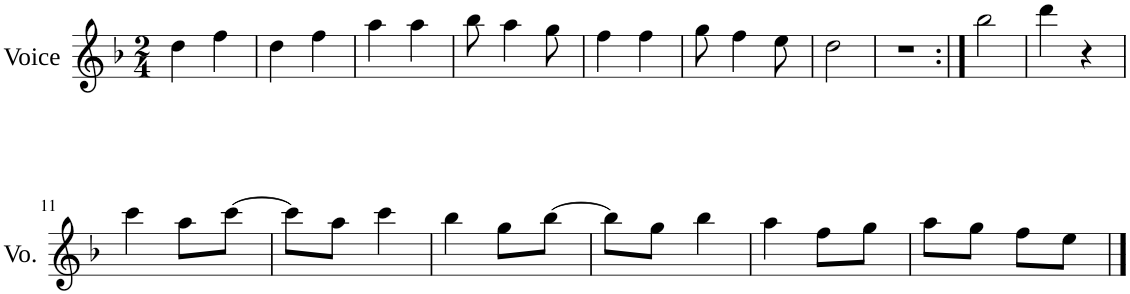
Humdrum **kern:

**kern
*part1
*staff1
*I"Voice
*I'Vo.
*clefG2
*k[b-]
*M2/4
=1
4dd\
4ff\
=2
4dd\
4ff\
=3
4aa\
4aa\
=4
8bb-\
4aa\
8gg\
=5
4ff\
4ff\
=6
8gg\
4ff\
8ee\
=7
2dd\
=8
2r
=9:|!
2bb-\
=10
4ddd\
4r
!!LO:LB:g=z
=11
4ccc\
8aa\L
[8ccc\J
=12
8ccc\L]
8aa\J
4ccc\
=13
4bb-\
8gg\L
[8bb-\J
=14
8bb-\L]
8gg\J
4bb-\
=15
4aa\
8ff\L
8gg\J
=16
8aa\L
8gg\J
8ff\L
8ee\J
==
*-
